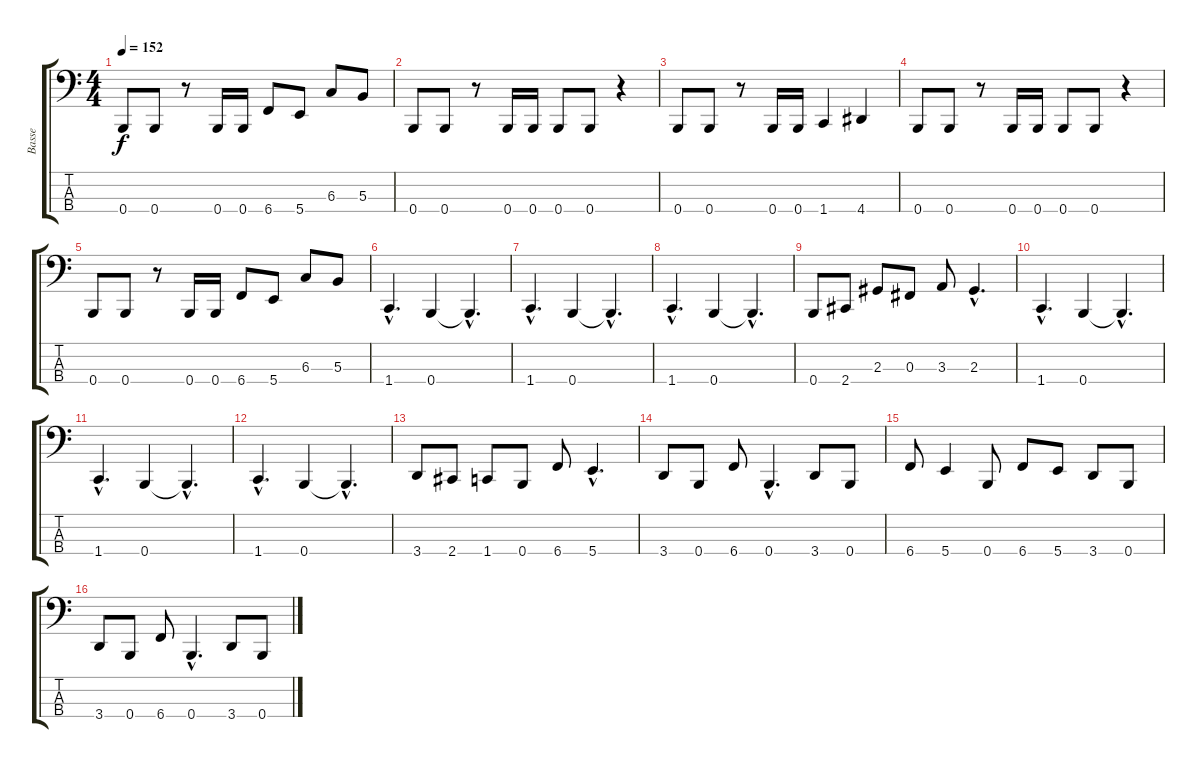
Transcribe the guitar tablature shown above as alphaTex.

\track ("Basse" "Basse") {instrument slapbass1}
\staff {score tabs}
\tuning (E2 B1 Gb1 B0) {hide}
\ts (4 4)
\tempo 152
\clef f4
\ks c
0.4.8{dy f} 0.4.8 r.8 0.4.16 0.4.16 6.4.8{instrument electricbassfinger} 5.4.8 6.3.8 5.3.8 |
0.4.8{instrument slapbass1} 0.4.8 r.8 0.4.16 0.4.16 0.4.8 0.4.8 r.4 |
0.4.8 0.4.8 r.8 0.4.16 0.4.16 1.4.4 4.4.4 |
0.4.8 0.4.8 r.8 0.4.16 0.4.16 0.4.8 0.4.8 r.4 |
0.4.8 0.4.8 r.8 0.4.16 0.4.16 6.4.8{instrument electricbassfinger} 5.4.8 6.3.8 5.3.8 |
1.4{hac}.4{d instrument slapbass1} 0.4.4 0.4{hac t}.4{d} |
1.4{hac}.4{d} 0.4.4 0.4{hac t}.4{d} |
1.4{hac}.4{d} 0.4.4 0.4{hac t}.4{d} |
0.4.8 2.4.8 2.3.8 0.3.8 3.3.8 2.3{hac}.4{d} |
1.4{hac}.4{d} 0.4.4 0.4{hac t}.4{d} |
1.4{hac}.4{d} 0.4.4 0.4{hac t}.4{d} |
1.4{hac}.4{d} 0.4.4 0.4{hac t}.4{d} |
3.4.8 2.4.8 1.4.8 0.4.8 6.4.8 5.4{hac}.4{d} |
3.4.8 0.4.8 6.4.8 0.4{hac}.4{d} 3.4.8 0.4.8 |
6.4.8 5.4.4 0.4.8 6.4.8 5.4.8 3.4.8 0.4.8 |
3.4.8 0.4.8 6.4.8 0.4{hac}.4{d} 3.4.8 0.4.8
